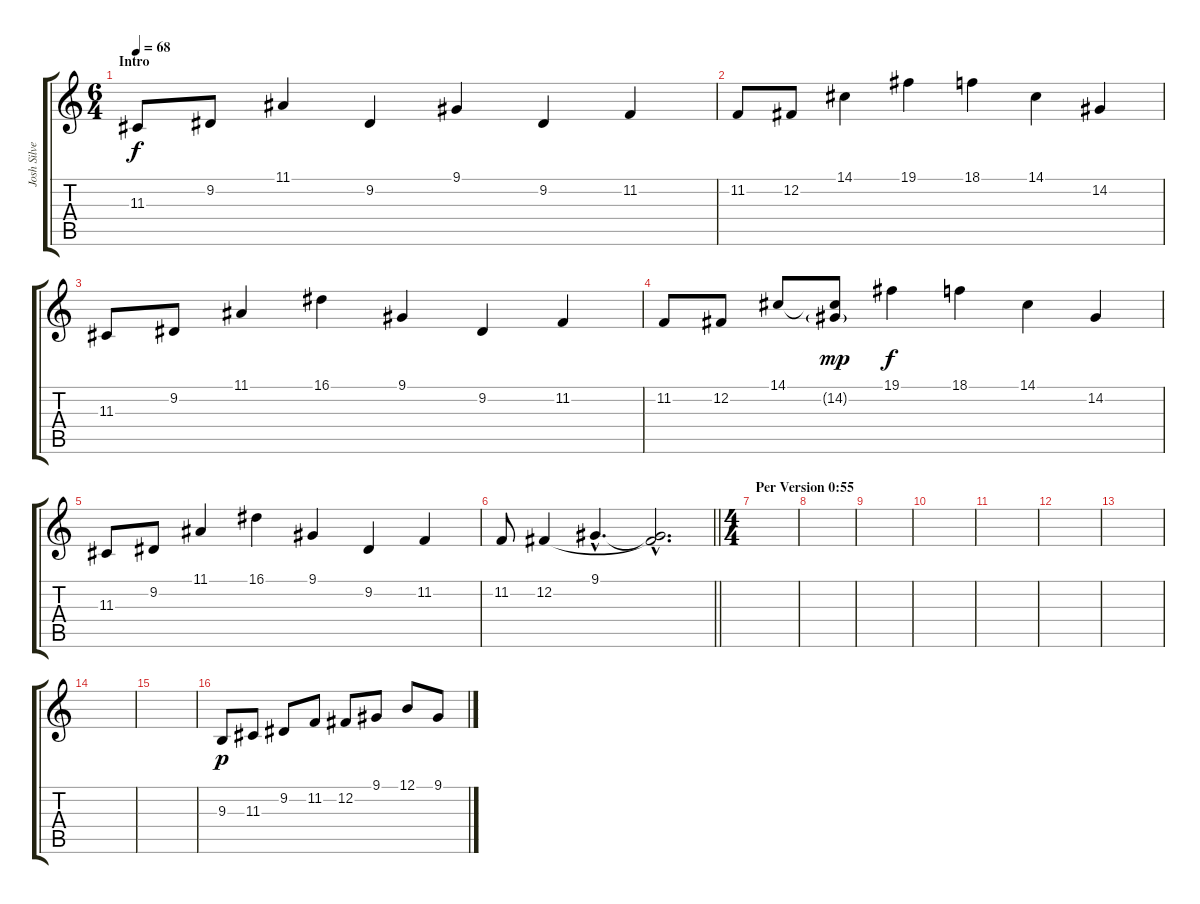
\track ("Josh Silver" "Josh Silve") {instrument electricgrandpiano}
\staff {score tabs}
\tuning (B3 Gb3 D3 A2 E2 B1) {hide}
\ts (6 4)
\section ("" "Intro")
\tempo 68
\clef g2
\ks c
11.3.8{dy f instrument electricgrandpiano} 9.2.8 11.1.4 9.2.4 9.1.4 9.2.4 11.2.4 |
11.2.8 12.2.8 14.1.4 19.1.4 18.1.4 14.1.4 14.2.4 |
11.3.8 9.2.8 11.1.4 16.1.4 9.1.4 9.2.4 11.2.4 |
11.2.8 12.2.8 14.1.8 (14.1{t} 14.2{g}).8{dy mp} 19.1.4{dy f} 18.1.4 14.1.4 14.2.4 |
11.3.8 9.2.8 11.1.4 16.1.4 9.1.4 9.2.4 11.2.4 |
\barLineRight lightlight
11.2.8 12.2.4 9.1{hac}.4{d} (9.1{hac t} 12.2{hac t}).2{d} |
\ts (4 4)
\section ("" "Per Version 0:55")
|
|
|
|
|
|
|
|
|
9.3.8{dy p instrument fx4atmosphere} 11.3.8 9.2.8 11.2.8 12.2.8 9.1.8 12.1.8 9.1.8
